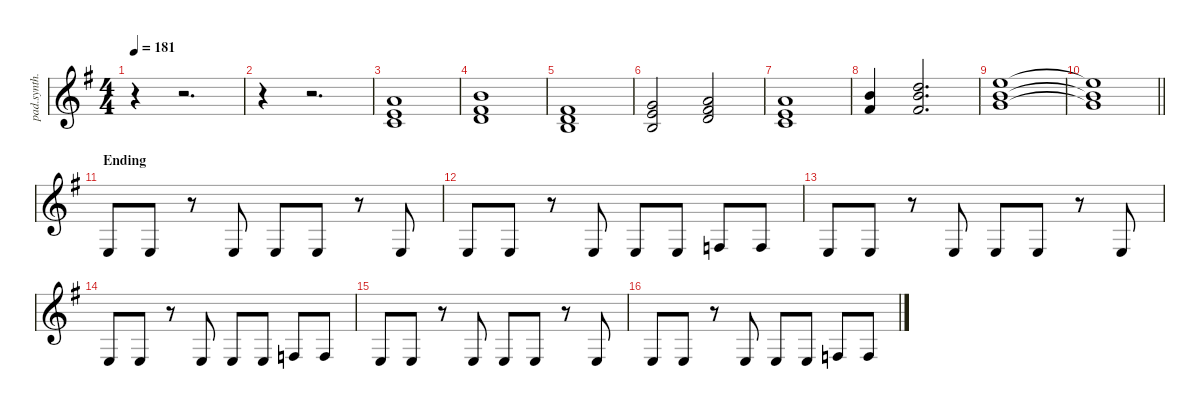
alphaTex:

\defaultSystemsLayout 4
\hideDynamics
\bracketExtendMode nobrackets
\track ("Synth I" "pad.synth.") {instrument pad7halo}
\staff {score}
\tuning (E4 B3 G3 D3 A2 E2)
\ts (4 4)
\tempo 181
\clef g2
\ks g
r.4{dy f} r.2{d} |
r.4 r.2{d} |
(5.1{acc forcenatural} 5.2{acc forcenatural} 5.3{acc forcenatural}).1 |
(2.1{acc #} 3.2{acc forcenatural} 16.3{acc forcenatural}).1 |
(2.1{acc #} 3.2{acc forcenatural} 4.3{acc forcenatural}).1 |
(3.1{acc forcenatural} 5.2{acc forcenatural} 4.3{acc forcenatural}).2 (2.1{acc #} 3.2{acc forcenatural} 14.3{acc forcenatural}).2 |
(5.1{acc forcenatural} 5.2{acc forcenatural} 5.3{acc forcenatural}).1 |
(2.1{acc #} 12.2{acc forcenatural}).4 (7.1{acc forcenatural} 7.2{acc #} 19.3{acc forcenatural}).2{d} |
(3.1{acc forcenatural} 12.2{acc forcenatural} 21.3{acc forcenatural}).1 |
\barLineRight lightlight
(3.1{t acc forcenatural} 12.2{t acc forcenatural} 21.3{t acc forcenatural}).1 |
\section ("" "Ending")
0.6{acc forcenatural}.8{ot 8vb instrument pad7halo} 0.6{acc forcenatural}.8{ot 8vb} r.8{ot 8vb} 0.6{acc forcenatural}.8{ot 8vb} 0.6{acc forcenatural}.8{ot 8vb} 0.6{acc forcenatural}.8{ot 8vb} r.8{ot 8vb} 0.6{acc forcenatural}.8{ot 8vb} |
0.6{acc forcenatural}.8{ot 8vb} 0.6{acc forcenatural}.8{ot 8vb} r.8{ot 8vb} 0.6{acc forcenatural}.8{ot 8vb} 0.6{acc forcenatural}.8{ot 8vb} 0.6{acc forcenatural}.8{ot 8vb} 1.6{acc forcenatural}.8{ot 8vb} 1.6{acc forcenatural}.8{ot 8vb} |
0.6{acc forcenatural}.8{ot 8vb} 0.6{acc forcenatural}.8{ot 8vb} r.8{ot 8vb} 0.6{acc forcenatural}.8{ot 8vb} 0.6{acc forcenatural}.8{ot 8vb} 0.6{acc forcenatural}.8{ot 8vb} r.8{ot 8vb} 0.6{acc forcenatural}.8{ot 8vb} |
0.6{acc forcenatural}.8{ot 8vb} 0.6{acc forcenatural}.8{ot 8vb} r.8{ot 8vb} 0.6{acc forcenatural}.8{ot 8vb} 0.6{acc forcenatural}.8{ot 8vb} 0.6{acc forcenatural}.8{ot 8vb} 1.6{acc forcenatural}.8{ot 8vb} 1.6{acc forcenatural}.8{ot 8vb} |
0.6{acc forcenatural}.8{ot 8vb} 0.6{acc forcenatural}.8{ot 8vb} r.8{ot 8vb} 0.6{acc forcenatural}.8{ot 8vb} 0.6{acc forcenatural}.8{ot 8vb} 0.6{acc forcenatural}.8{ot 8vb} r.8{ot 8vb} 0.6{acc forcenatural}.8{ot 8vb} |
0.6{acc forcenatural}.8{ot 8vb} 0.6{acc forcenatural}.8{ot 8vb} r.8{ot 8vb} 0.6{acc forcenatural}.8{ot 8vb} 0.6{acc forcenatural}.8{ot 8vb} 0.6{acc forcenatural}.8{ot 8vb} 1.6{acc forcenatural}.8{ot 8vb} 1.6{acc forcenatural}.8{ot 8vb}
